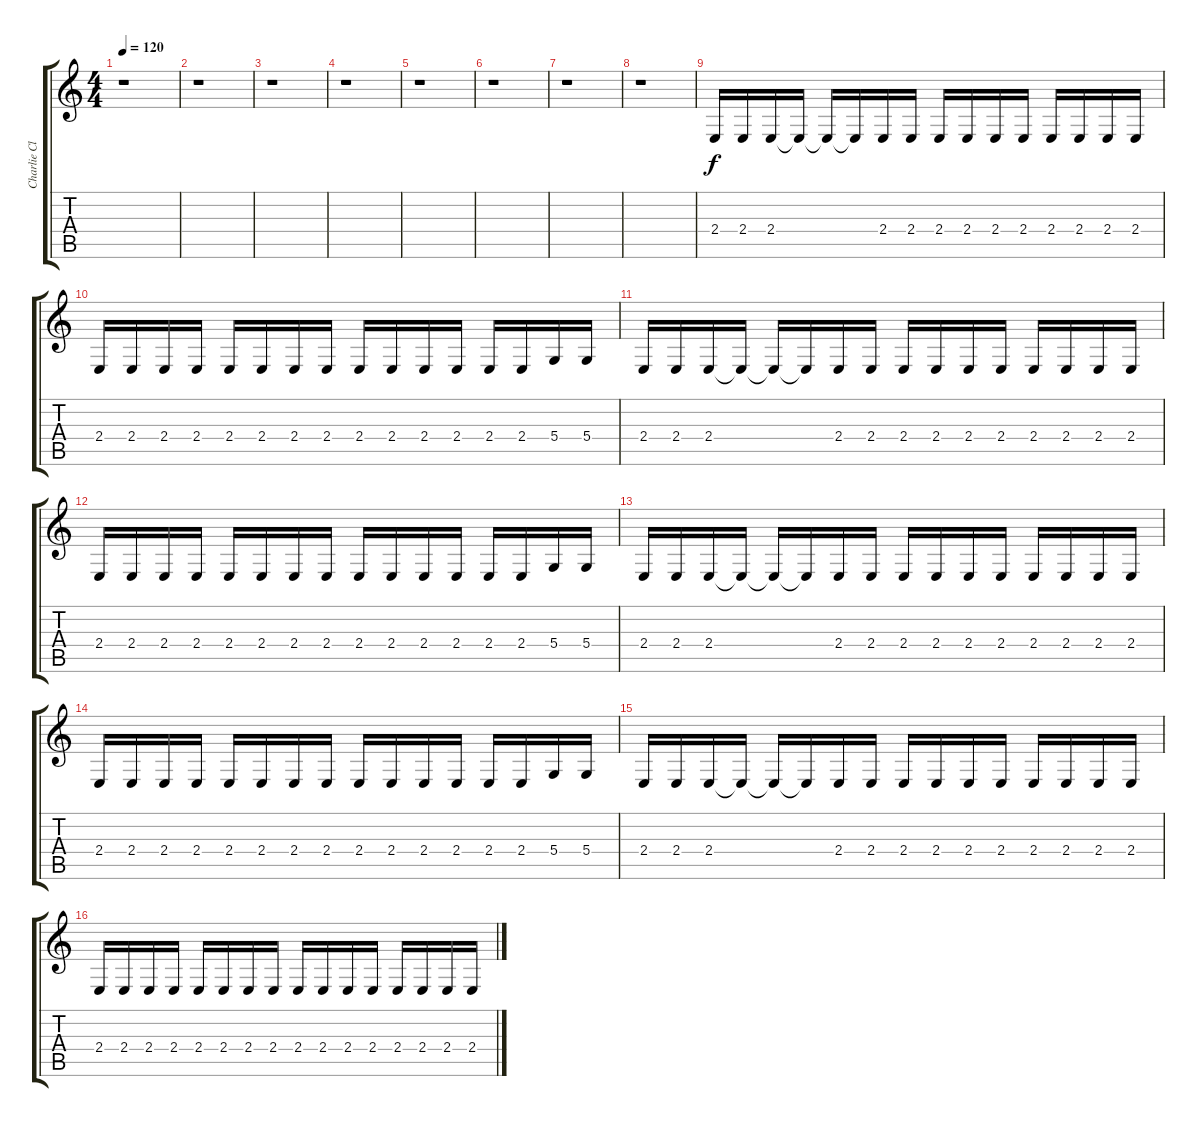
\track ("Charlie Clouser " "Charlie Cl") {instrument lead5charang}
\staff {score tabs}
\tuning (E4 B3 G3 D3 A2 D2) {hide}
\ts (4 4)
\tempo 120
\clef g2
\ks c
r.1{dy f} |
r.1 |
r.1 |
r.1 |
r.1 |
r.1 |
r.1 |
r.1 |
2.4.16 2.4.16 2.4.16 2.4{t}.16 2.4{t}.16 2.4{t}.16 2.4.16 2.4.16 2.4.16 2.4.16 2.4.16 2.4.16 2.4.16 2.4.16 2.4.16 2.4.16 |
2.4.16 2.4.16 2.4.16 2.4.16 2.4.16 2.4.16 2.4.16 2.4.16 2.4.16 2.4.16 2.4.16 2.4.16 2.4.16 2.4.16 5.4.16 5.4.16 |
2.4.16 2.4.16 2.4.16 2.4{t}.16 2.4{t}.16 2.4{t}.16 2.4.16 2.4.16 2.4.16 2.4.16 2.4.16 2.4.16 2.4.16 2.4.16 2.4.16 2.4.16 |
2.4.16 2.4.16 2.4.16 2.4.16 2.4.16 2.4.16 2.4.16 2.4.16 2.4.16 2.4.16 2.4.16 2.4.16 2.4.16 2.4.16 5.4.16 5.4.16 |
2.4.16 2.4.16 2.4.16 2.4{t}.16 2.4{t}.16 2.4{t}.16 2.4.16 2.4.16 2.4.16 2.4.16 2.4.16 2.4.16 2.4.16 2.4.16 2.4.16 2.4.16 |
2.4.16 2.4.16 2.4.16 2.4.16 2.4.16 2.4.16 2.4.16 2.4.16 2.4.16 2.4.16 2.4.16 2.4.16 2.4.16 2.4.16 5.4.16 5.4.16 |
2.4.16 2.4.16 2.4.16 2.4{t}.16 2.4{t}.16 2.4{t}.16 2.4.16 2.4.16 2.4.16 2.4.16 2.4.16 2.4.16 2.4.16 2.4.16 2.4.16 2.4.16 |
2.4.16 2.4.16 2.4.16 2.4.16 2.4.16 2.4.16 2.4.16 2.4.16 2.4.16 2.4.16 2.4.16 2.4.16 2.4.16 2.4.16 2.4.16 2.4.16
